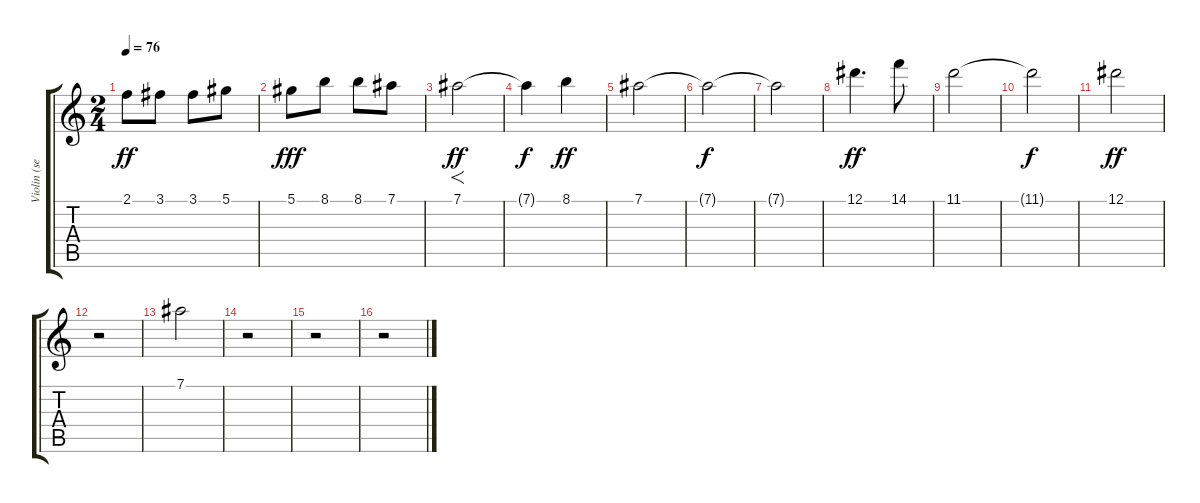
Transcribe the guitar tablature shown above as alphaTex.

\track ("Violin (section)" "Violin (se") {instrument stringensemble1}
\staff {score tabs}
\tuning (Eb5 Bb4 Gb4 Db4 Ab3 Eb3) {hide}
\ts (2 4)
\tempo 76
\clef g2
\ks c
2.1.8{dy ff} 3.1.8 3.1.8 5.1.8 |
5.1.8{dy fff} 8.1.8 8.1.8 7.1.8 |
7.1.2{f dy ff} |
7.1{t}.4{dy f} 8.1.4{dy ff} |
7.1.2 |
7.1{t}.2{dy f} |
7.1{t}.2 |
12.1.4{d dy ff} 14.1.8 |
11.1.2 |
11.1{t}.2{dy f} |
12.1.2{dy ff} |
r.2 |
7.1.2 |
r.2 |
r.2 |
r.2
